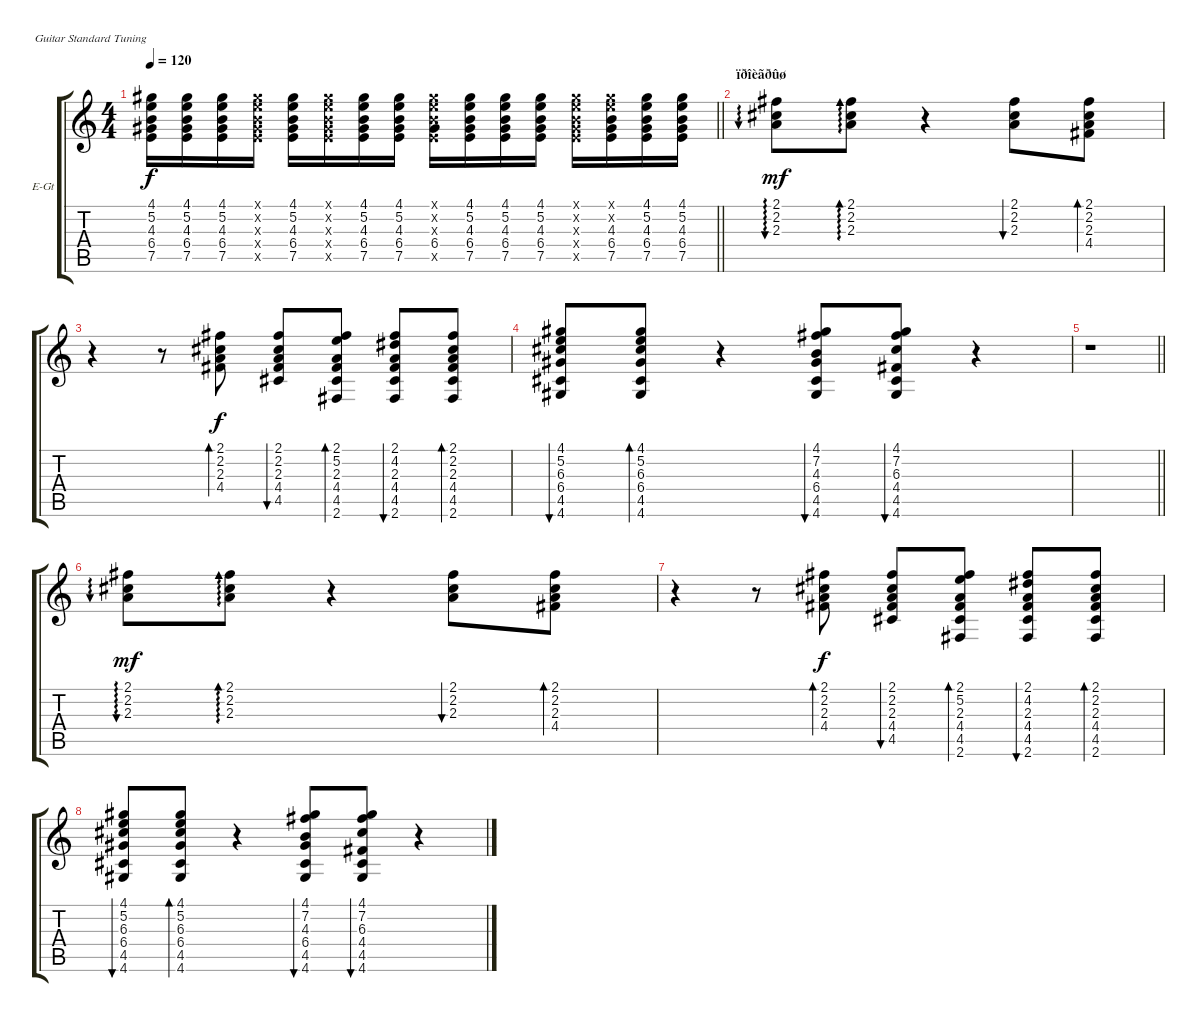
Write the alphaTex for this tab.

\bracketExtendMode groupsimilarinstruments
\firstSystemTrackNameOrientation horizontal
\otherSystemsTrackNameOrientation horizontal
\track ("Þ. Êàñïàðÿí" "E-Gt") {instrument electricguitarclean}
\staff {score tabs}
\tuning (E4 B3 G3 D3 A2 E2)
\ts (4 4)
\tempo 120
\clef g2
\barLineRight lightlight
\ks c
(4.1 5.2 4.3 6.4 7.5).16{dy f} (4.1 5.2 4.3 6.4 7.5).16 (4.1 5.2 4.3 6.4 7.5).16 (4.1{x} 5.2{x} 4.3{x} 6.4{x} 7.5{x}).16 (4.1 5.2 4.3 6.4 7.5).16 (4.1{x} 5.2{x} 4.3{x} 6.4{x} 7.5{x}).16 (4.1 5.2 4.3 6.4 7.5).16 (4.1 5.2 4.3 6.4 7.5).16 (4.1{x} 5.2{x} 4.3{x} 6.4 7.5{x}).16 (4.1 5.2 4.3 6.4 7.5).16 (4.1 5.2 4.3 6.4 7.5).16 (4.1 5.2 4.3 6.4 7.5).16 (4.1{x} 5.2{x} 4.3{x} 6.4{x} 7.5{x}).16 (4.1{x} 5.2{x} 4.3 6.4 7.5).16 (4.1 5.2 4.3 6.4 7.5).16 (4.1 5.2 4.3 6.4 7.5).16 |
\section ("" "ïðîèãðûø")
(2.1 2.2 2.3).8{au 118 dy mf} (2.2 2.1 2.3).8{ad 118} r.4 (2.2 2.1 2.3).8{bu 30} (4.4 2.1 2.2 2.3).8{bd 30} |
r.4 r.8 (2.3 4.4 2.1 2.2).8{bd 30 dy f} (2.2 2.3 2.1 4.4 4.5).8{bu 30} (5.2 2.3 2.1 4.4 4.5 2.6).8{bd 30} (2.3 2.1 4.2 4.4 4.5 2.6).8{bu 30} (2.3 2.1 2.2 2.6 4.5 4.4).8{bd 30} |
(5.2 4.1 6.4 4.5 4.6 6.3).8{bu 30} (5.2 6.3 4.1 6.4 4.5 4.6).8{bd 30} r.4 (7.2 4.1 6.4 4.3 4.5 4.6).8{bu 30} (7.2 6.3 4.1 4.4 4.5 4.6).8{bu 30} r.4 |
\barLineRight lightlight
r.1 |
(2.1 2.2 2.3).8{au 118 dy mf} (2.2 2.1 2.3).8{ad 118} r.4 (2.2 2.1 2.3).8{bu 30} (4.4 2.1 2.2 2.3).8{bd 30} |
r.4 r.8 (2.3 4.4 2.1 2.2).8{bd 30 dy f} (2.2 2.3 2.1 4.4 4.5).8{bu 30} (5.2 2.3 2.1 4.4 4.5 2.6).8{bd 30} (2.3 2.1 4.2 4.4 4.5 2.6).8{bu 30} (2.3 2.1 2.2 2.6 4.5 4.4).8{bd 30} |
(5.2 4.1 6.4 4.5 4.6 6.3).8{bu 30} (5.2 6.3 4.1 6.4 4.5 4.6).8{bd 30} r.4 (7.2 4.1 6.4 4.3 4.5 4.6).8{bu 30} (7.2 6.3 4.1 4.4 4.5 4.6).8{bu 30} r.4
